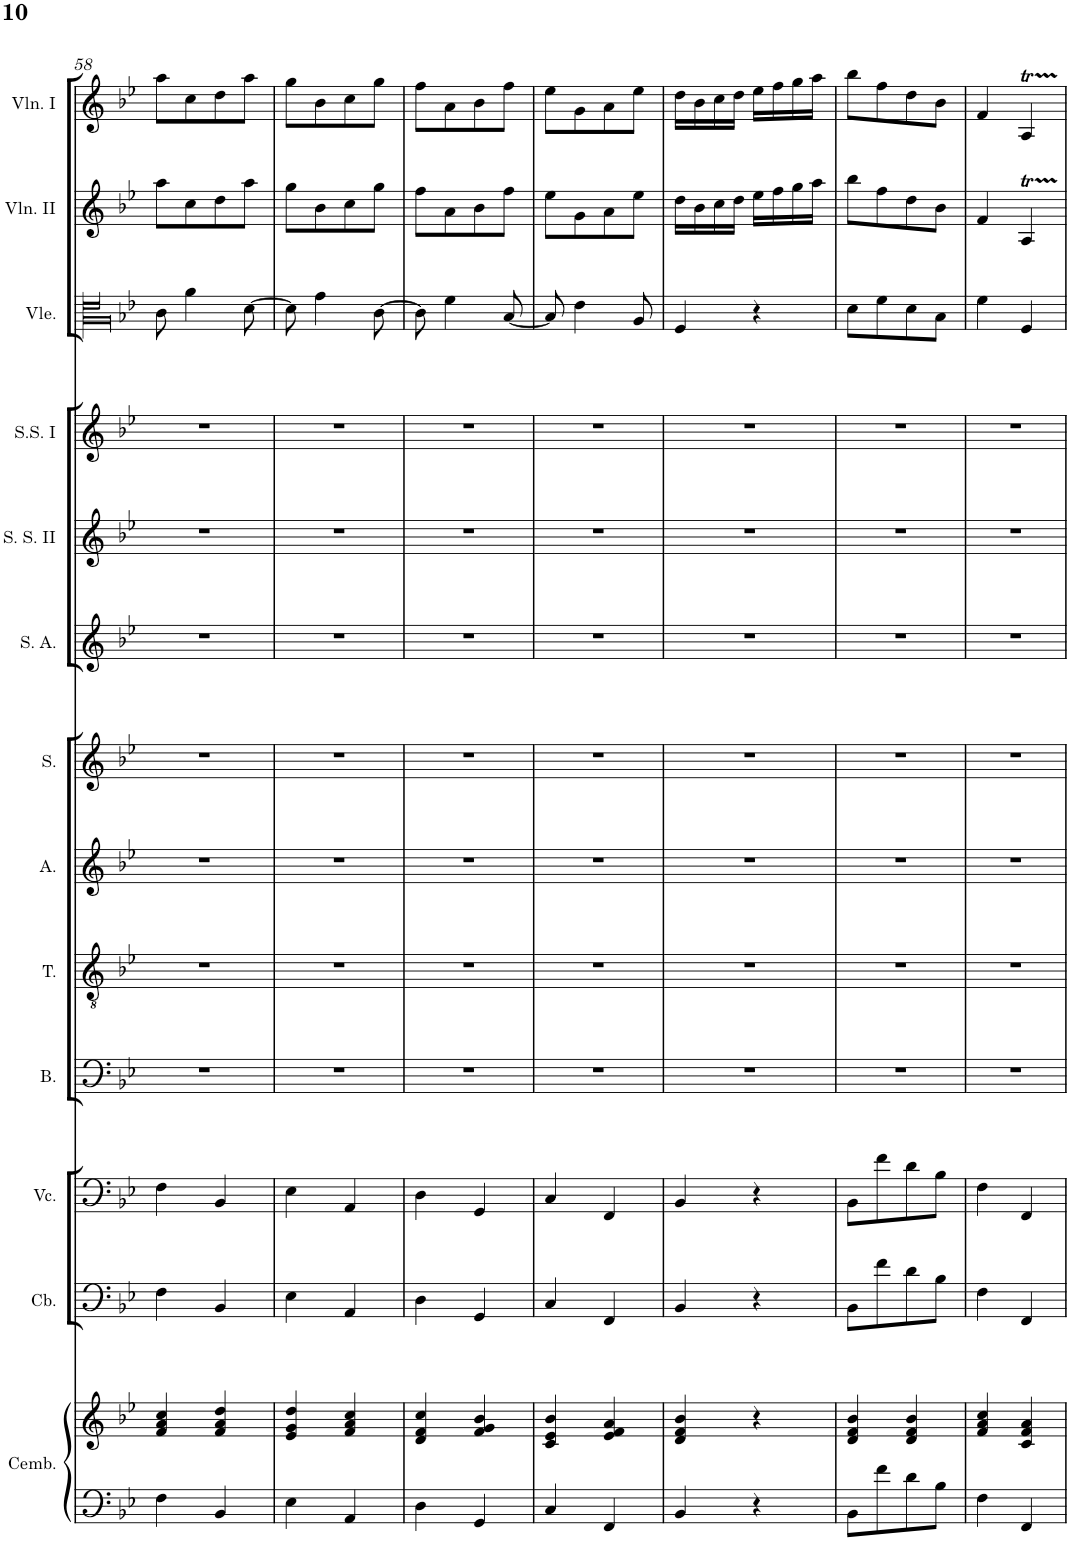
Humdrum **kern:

**kern	**kern	**kern	**kern	**kern	**kern	**kern	**kern	**kern	**kern	**kern	**kern	**kern	**kern
*part13	*part13	*part12	*part11	*part10	*part9	*part8	*part7	*part6	*part5	*part4	*part3	*part2	*part1
*staff14	*staff13	*staff12	*staff11	*staff10	*staff9	*staff8	*staff7	*staff6	*staff5	*staff4	*staff3	*staff2	*staff1
*I"Cembalo	*	*I"Contrabassi	*I"Violoncelli	*I"Bassi	*I"Tenori	*I"Alti	*I"Soprani	*I"Alti Soli	*I"Soprani Soli II	*I"Soprani Soli I	*I"Viole	*I"Violini II	*I"Violini I
*I'Cemb.	*	*I'Cb.	*I'Vc.	*I'B.	*I'T.	*I'A.	*I'S.	*	*I'S. S. II	*I'S.S. I	*I'Vle.	*I'Vln. II	*I'Vln. I
!!LO:PB:g=z
*clefF4	*clefG2	*clefF4	*clefF4	*clefF4	*clefGv2	*clefG2	*clefG2	*clefG2	*clefG2	*clefG2	*clefC3	*clefG2	*clefG2
*	*	*Trd7c12	*	*	*	*	*	*	*	*	*	*	*
*k[b-e-]	*k[b-e-]	*k[b-e-]	*k[b-e-]	*k[b-e-]	*k[b-e-]	*k[b-e-]	*k[b-e-]	*k[b-e-]	*k[b-e-]	*k[b-e-]	*k[b-e-]	*k[b-e-]	*k[b-e-]
*M2/4	*M2/4	*M2/4	*M2/4	*M2/4	*M2/4	*M2/4	*M2/4	*M2/4	*M2/4	*M2/4	*M2/4	*M2/4	*M2/4
=58	=58	=58	=58	=58	=58	=58	=58	=58	=58	=58	=58	=58	=58
4F\	4f/ 4a/ 4cc/	4F\	4F\	2r	2r	2r	2r	2r	2r	2r	8c\	8aa\L	8aa\L
.	.	.	.	.	.	.	.	.	.	.	4a\	8cc\	8cc\
4BB-/	4f/ 4a/ 4dd/	4BB-/	4BB-/	.	.	.	.	.	.	.	.	8dd\	8dd\
.	.	.	.	.	.	.	.	.	.	.	[8d\	8aa\J	8aa\J
=59	=59	=59	=59	=59	=59	=59	=59	=59	=59	=59	=59	=59	=59
4E-\	4e-/ 4g/ 4dd/	4E-\	4E-\	2r	2r	2r	2r	2r	2r	2r	8d\]	8gg\L	8gg\L
.	.	.	.	.	.	.	.	.	.	.	4g\	8b-\	8b-\
4AA/	4f/ 4a/ 4cc/	4AA/	4AA/	.	.	.	.	.	.	.	.	8cc\	8cc\
.	.	.	.	.	.	.	.	.	.	.	[8c\	8gg\J	8gg\J
=60	=60	=60	=60	=60	=60	=60	=60	=60	=60	=60	=60	=60	=60
4D\	4d/ 4f/ 4cc/	4D\	4D\	2r	2r	2r	2r	2r	2r	2r	8c\]	8ff\L	8ff\L
.	.	.	.	.	.	.	.	.	.	.	4f\	8a\	8a\
4GG/	4f/ 4g/ 4b-/	4GG/	4GG/	.	.	.	.	.	.	.	.	8b-\	8b-\
.	.	.	.	.	.	.	.	.	.	.	[8B-/	8ff\J	8ff\J
=61	=61	=61	=61	=61	=61	=61	=61	=61	=61	=61	=61	=61	=61
4C/	4c/ 4e-/ 4b-/	4C/	4C/	2r	2r	2r	2r	2r	2r	2r	8B-/]	8ee-\L	8ee-\L
.	.	.	.	.	.	.	.	.	.	.	4e-\	8g\	8g\
4FF/	4e-/ 4f/ 4a/	4FF/	4FF/	.	.	.	.	.	.	.	.	8a\	8a\
.	.	.	.	.	.	.	.	.	.	.	8A/	8ee-\J	8ee-\J
=62	=62	=62	=62	=62	=62	=62	=62	=62	=62	=62	=62	=62	=62
4BB-/	4d/ 4f/ 4b-/	4BB-/	4BB-/	2r	2r	2r	2r	2r	2r	2r	4F/	16dd\LL	16dd\LL
.	.	.	.	.	.	.	.	.	.	.	.	16b-\	16b-\
.	.	.	.	.	.	.	.	.	.	.	.	16cc\	16cc\
.	.	.	.	.	.	.	.	.	.	.	.	16dd\JJ	16dd\JJ
4r	4r	4r	4r	.	.	.	.	.	.	.	4r	16ee-\LL	16ee-\LL
.	.	.	.	.	.	.	.	.	.	.	.	16ff\	16ff\
.	.	.	.	.	.	.	.	.	.	.	.	16gg\	16gg\
.	.	.	.	.	.	.	.	.	.	.	.	16aa\JJ	16aa\JJ
=63	=63	=63	=63	=63	=63	=63	=63	=63	=63	=63	=63	=63	=63
8BB-\L	4d/ 4f/ 4b-/	8BB-\L	8BB-\L	2r	2r	2r	2r	2r	2r	2r	8d\L	8bb-\L	8bb-\L
8f\	.	8f\	8f\	.	.	.	.	.	.	.	8f\	8ff\	8ff\
8d\	4d/ 4f/ 4b-/	8d\	8d\	.	.	.	.	.	.	.	8d\	8dd\	8dd\
8B-\J	.	8B-\J	8B-\J	.	.	.	.	.	.	.	8B-\J	8b-\J	8b-\J
=64	=64	=64	=64	=64	=64	=64	=64	=64	=64	=64	=64	=64	=64
4F\	4f/ 4a/ 4cc/	4F\	4F\	2r	2r	2r	2r	2r	2r	2r	4f\	4f/	4f/
4FF/	4c/ 4f/ 4a/	4FF/	4FF/	.	.	.	.	.	.	.	4F/	4At/	4At/
=	=	=	=	=	=	=	=	=	=	=	=	=	=
*-	*-	*-	*-	*-	*-	*-	*-	*-	*-	*-	*-	*-	*-
